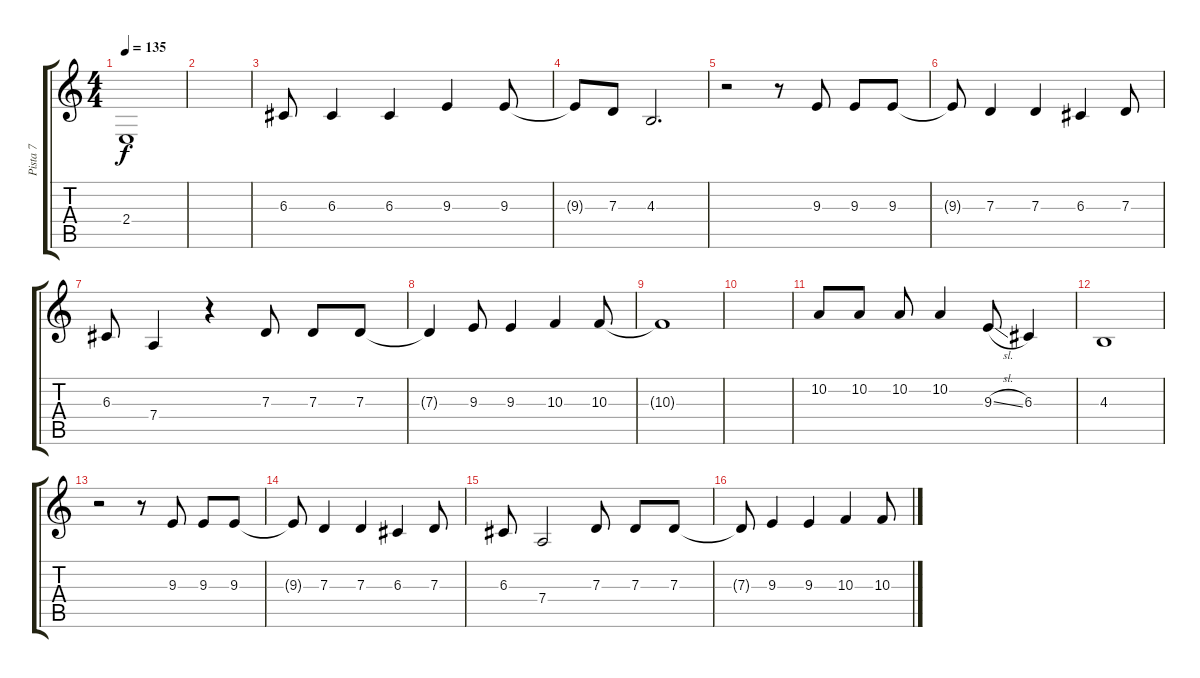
\track ("Pista 7" "Pista 7") {instrument acousticgrandpiano}
\staff {score tabs}
\tuning (E4 B3 G3 D3 A2 E2) {hide}
\ts (4 4)
\tempo 135
\clef g2
\ks c
2.4{t}.1{dy f} |
|
6.3.8 6.3.4 6.3.4 9.3.4 9.3.8 |
9.3{t}.8 7.3.8 4.3.2{d} |
r.2 r.8 9.3.8 9.3.8 9.3.8 |
9.3{t}.8 7.3.4 7.3.4 6.3.4 7.3.8 |
6.3.8 7.4.4 r.4 7.3.8 7.3.8 7.3.8 |
7.3{t}.4 9.3.8 9.3.4 10.3.4 10.3.8 |
10.3{t}.1 |
|
10.2.8 10.2.8 10.2.8 10.2.4 9.3{sl}.8 6.3.4 |
4.3.1 |
r.2 r.8 9.3.8 9.3.8 9.3.8 |
9.3{t}.8 7.3.4 7.3.4 6.3.4 7.3.8 |
6.3.8 7.4.2 7.3.8 7.3.8 7.3.8 |
7.3{t}.8 9.3.4 9.3.4 10.3.4 10.3.8
